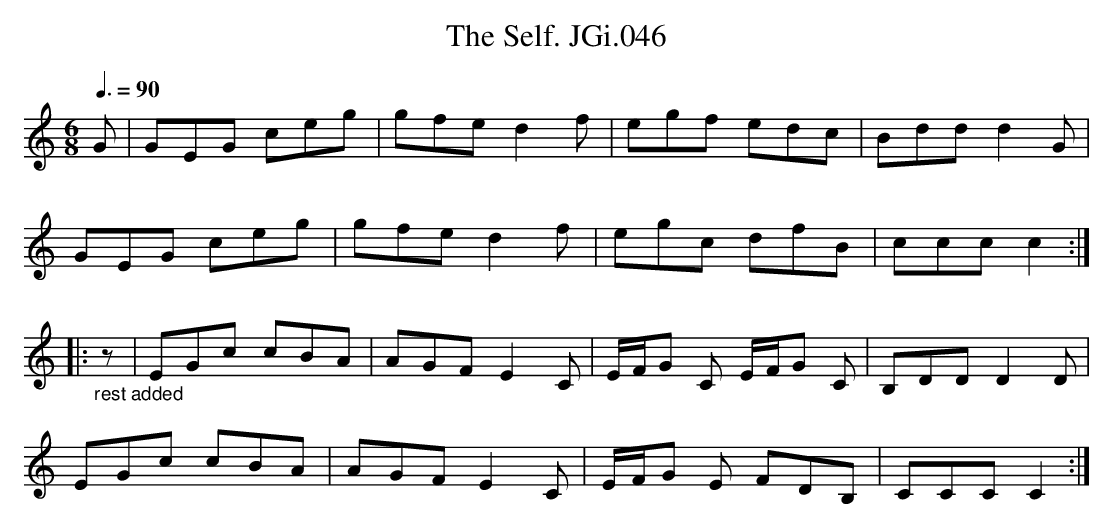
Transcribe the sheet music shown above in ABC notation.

X:1
T:Self. JGi.046, The
M:6/8
L:1/8
Q:3/8=90
K:C
G|GEG ceg|gfed2f|egf edc|Bddd2G|
GEG ceg|gfe d2f|egc dfB|cccc2:|
|:"_rest added"z|EGc cBA|AGFE2C|E/F/G C E/F/G C|B,DD D2D|
EGc cBA|AGF E2C|E/F/G E FDB,|CCCC2:|
